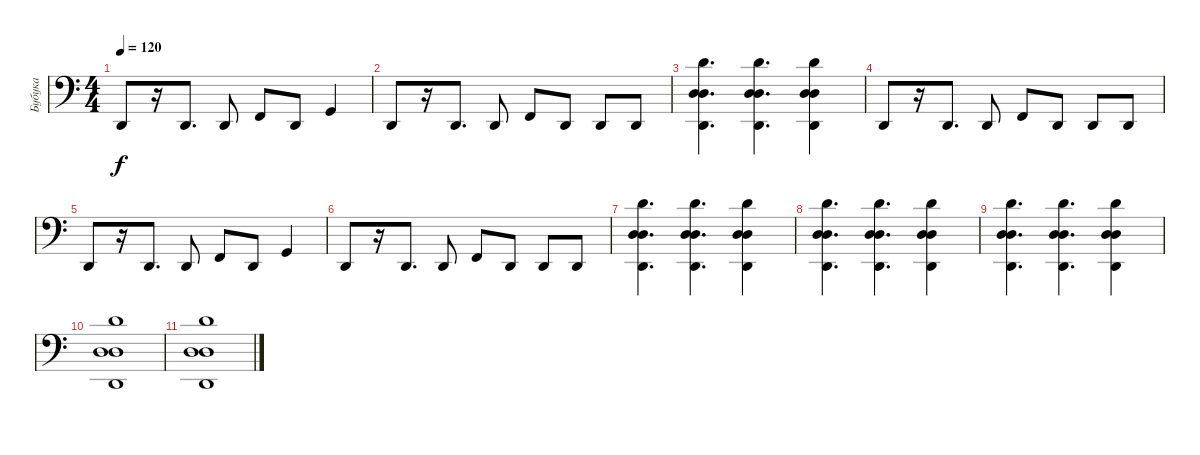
\track ("Бубука " "Бубука ") {instrument electricbasspick}
\staff {score}
\tuning (G2 D2 A1 D1) {hide}
\ts (4 4)
\tempo 120
\clef f4
\ks c
0.4.8{dy f} r.16 0.4.8{d} 0.4.8 3.4.8 0.4.8 5.4.4 |
0.4.8 r.16 0.4.8{d} 0.4.8 3.4.8 0.4.8 0.4.8 0.4.8 |
(7.1 0.2 5.3 0.4).4{d bd 240} (7.1 0.2 5.3 0.4).4{d bd 240} (7.1 0.2 5.3 0.4).4{bd 240} |
0.4.8 r.16 0.4.8{d} 0.4.8 3.4.8 0.4.8 0.4.8 0.4.8 |
0.4.8 r.16 0.4.8{d} 0.4.8 3.4.8 0.4.8 5.4.4 |
0.4.8 r.16 0.4.8{d} 0.4.8 3.4.8 0.4.8 0.4.8 0.4.8 |
(7.1 0.2 5.3 0.4).4{d bd 240} (7.1 0.2 5.3 0.4).4{d bd 240} (7.1 0.2 5.3 0.4).4{bd 240} |
(7.1 0.2 5.3 0.4).4{d bd 240} (7.1 0.2 5.3 0.4).4{d bd 240} (7.1 0.2 5.3 0.4).4{bd 240} |
(7.1 0.2 5.3 0.4).4{d bd 240} (7.1 0.2 5.3 0.4).4{d bd 240} (7.1 0.2 5.3 0.4).4{bd 240} |
(7.1 0.2 5.3 0.4).1{bd 240} |
(7.1 0.2 5.3 0.4).1
